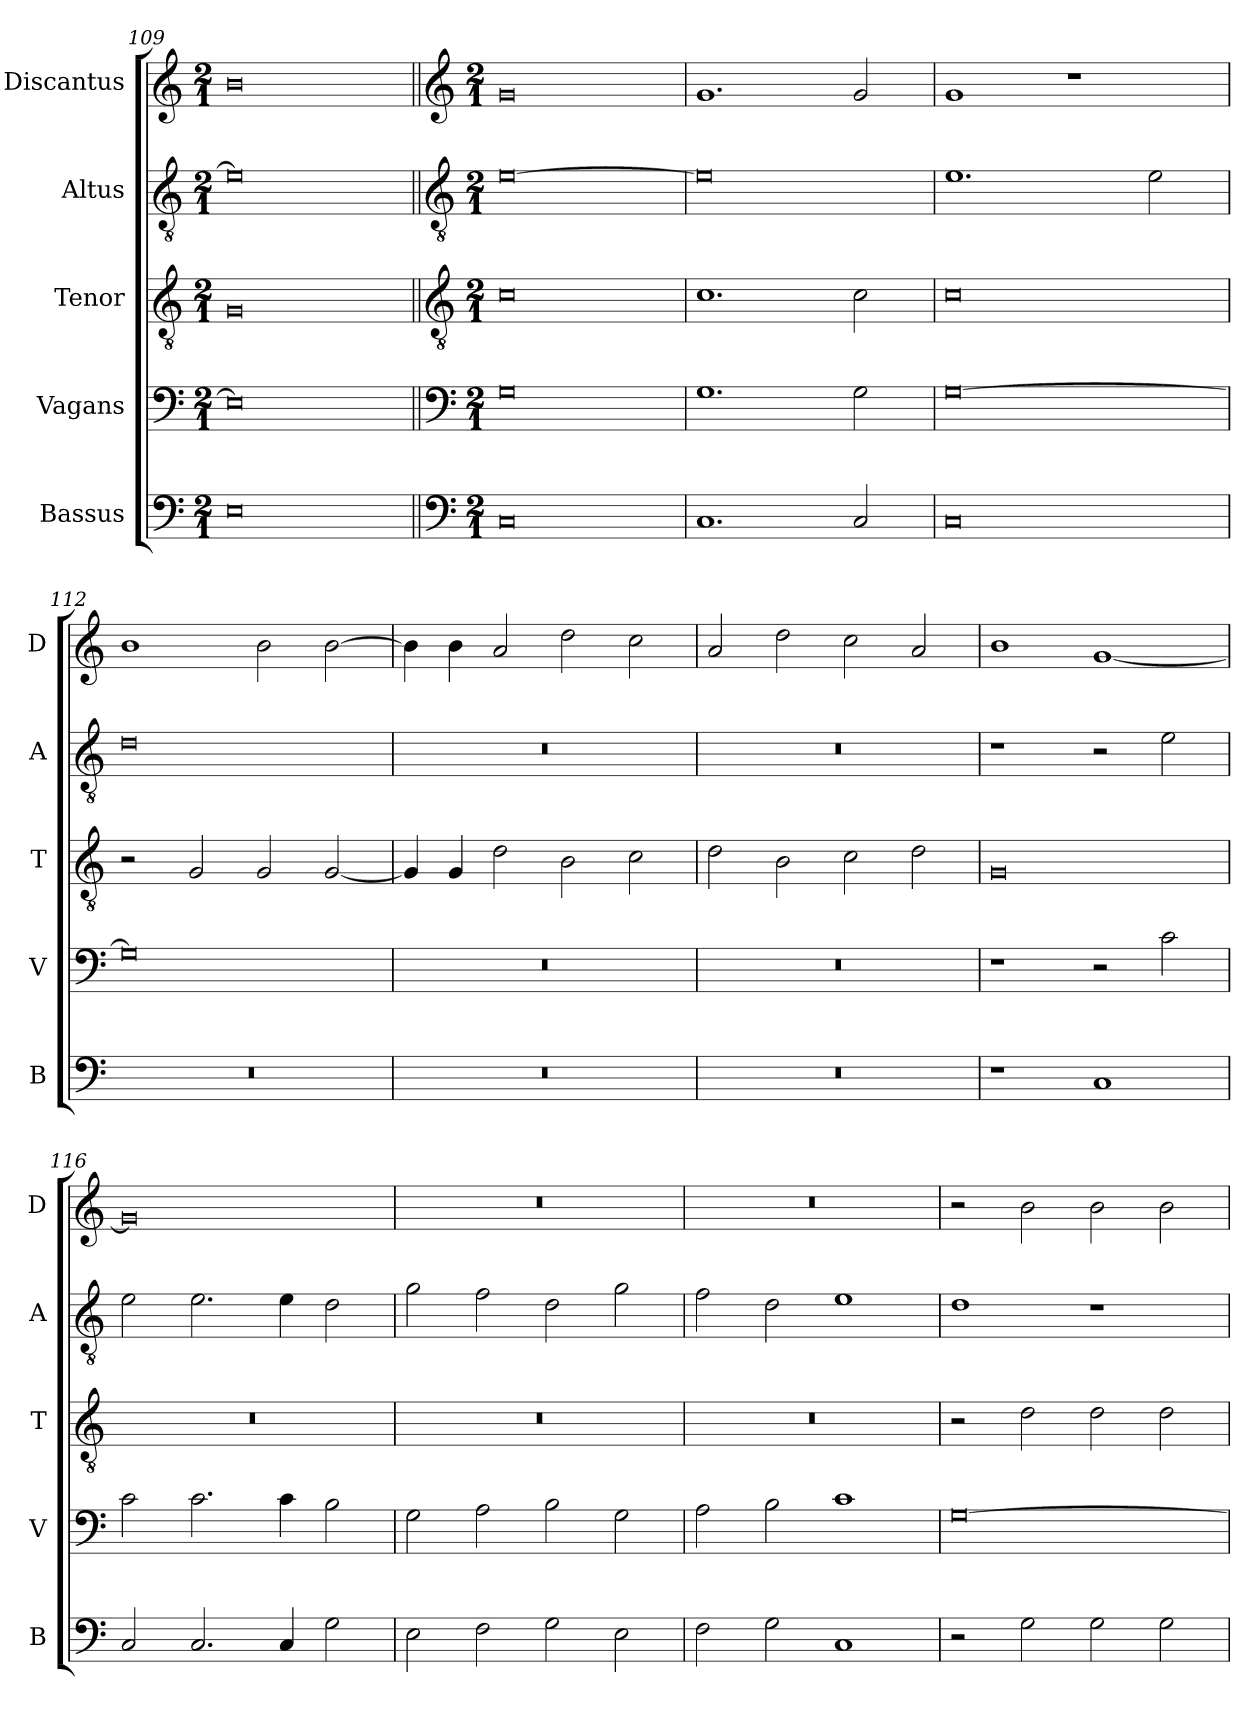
**kern	**kern	**kern	**kern	**kern
*part5	*part4	*part3	*part2	*part1
*staff5	*staff4	*staff3	*staff2	*staff1
*I"Bassus	*I"Vagans	*I"Tenor	*I"Altus	*I"Discantus
*I'B	*I'V	*I'T	*I'A	*I'D
*clefF4	*clefF4	*clefGv2	*clefGv2	*clefG2
*k[]	*k[]	*k[]	*k[]	*k[]
*a:	*a:	*a:	*a:	*a:
*M2/1	*M2/1	*M2/1	*M2/1	*M2/1
=109	=109	=109	=109	=109
0E	0E]	0G	0e]	0b
!!LO:LB:g=z
=||	=||	=||	=||	=||
*clefF4	*clefF4	*clefGv2	*clefGv2	*clefG2
*k[]	*k[]	*k[]	*k[]	*k[]
*M2/1	*M2/1	*M2/1	*M2/1	*M2/1
0C	0G	0c	[0e	0g
=110	=110	=110	=110	=110
1.C	1.G	1.c	0e]	1.g
2C	2G	2c	.	2g
=111	=111	=111	=111	=111
0C	[0G	0c	1.e	1g
.	.	.	.	1r
.	.	.	2e	.
=112	=112	=112	=112	=112
0r	0G]	2r	0d	1b
.	.	2G	.	.
.	.	2G	.	2b
.	.	[2G	.	[2b
=113	=113	=113	=113	=113
0r	0r	4G]	0r	4b]
.	.	4G	.	4b
.	.	2d	.	2a
.	.	2B	.	2dd
.	.	2c	.	2cc
=114	=114	=114	=114	=114
0r	0r	2d	0r	2a
.	.	2B	.	2dd
.	.	2c	.	2cc
.	.	2d	.	2a
=115	=115	=115	=115	=115
1r	1r	0G	1r	1b
1C	2r	.	2r	[1g
.	2c	.	2e	.
=116	=116	=116	=116	=116
2C	2c	0r	2e	0g]
2.C	2.c	.	2.e	.
4C	4c	.	4e	.
2G	2B	.	2d	.
=117	=117	=117	=117	=117
2E	2G	0r	2g	0r
2F	2A	.	2f	.
2G	2B	.	2d	.
2E	2G	.	2g	.
=118	=118	=118	=118	=118
2F	2A	0r	2f	0r
2G	2B	.	2d	.
1C	1c	.	1e	.
=119	=119	=119	=119	=119
2r	[0G	2r	1d	2r
2G	.	2d	.	2b
2G	.	2d	1r	2b
2G	.	2d	.	2b
=	=	=	=	=
*-	*-	*-	*-	*-
